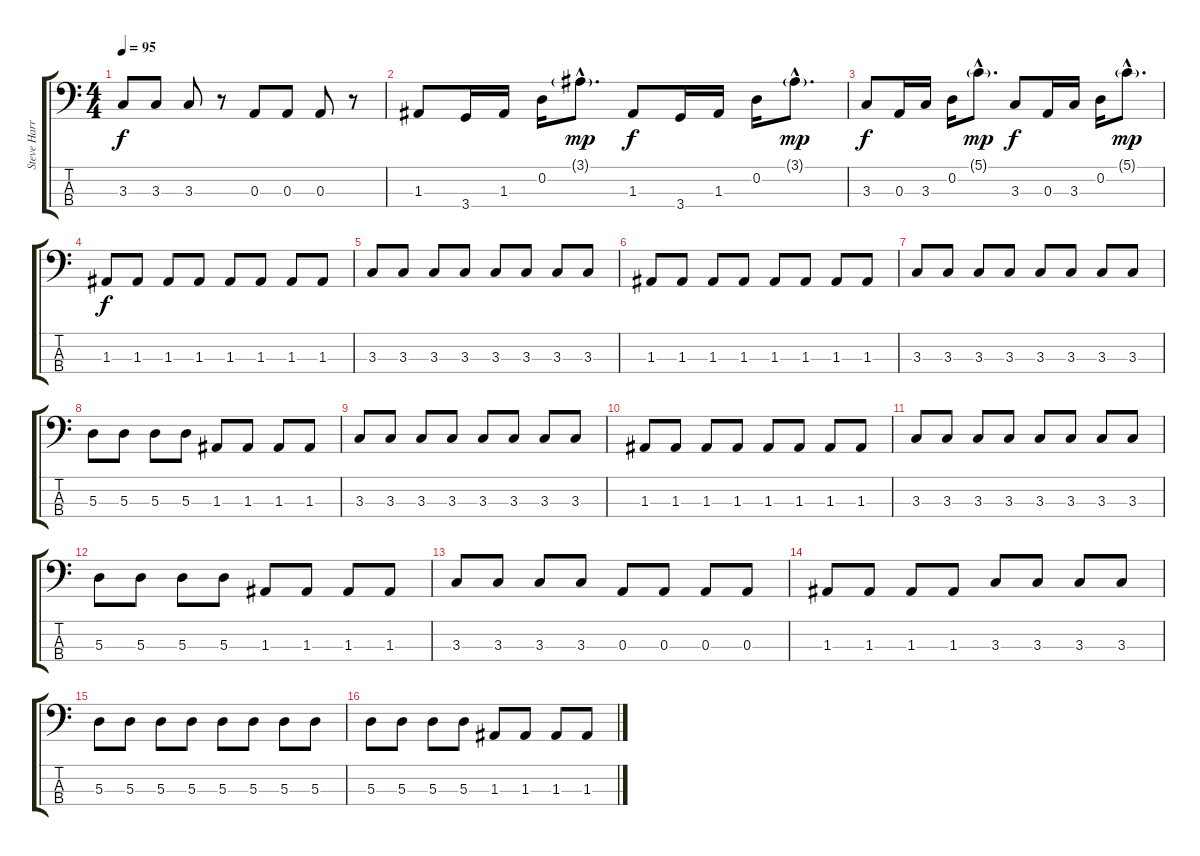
\track ("Steve Harris" "Steve Harr") {instrument electricbassfinger}
\staff {score tabs}
\tuning (G2 D2 A1 E1) {hide}
\ts (4 4)
\tempo 95
\clef f4
\ks c
3.3.8{dy f} 3.3.8 3.3.8 r.8 0.3.8 0.3.8 0.3.8 r.8 |
1.3.8 3.4.16 1.3.16 0.2.16 3.1{g hac}.8{d dy mp} 1.3.8{dy f} 3.4.16 1.3.16 0.2.16 3.1{g hac}.8{d dy mp} |
3.3.8{dy f} 0.3.16 3.3.16 0.2.16 5.1{g hac}.8{d dy mp} 3.3.8{dy f} 0.3.16 3.3.16 0.2.16 5.1{g hac}.8{d dy mp} |
1.3.8{dy f} 1.3.8 1.3.8 1.3.8 1.3.8 1.3.8 1.3.8 1.3.8 |
3.3.8 3.3.8 3.3.8 3.3.8 3.3.8 3.3.8 3.3.8 3.3.8 |
1.3.8 1.3.8 1.3.8 1.3.8 1.3.8 1.3.8 1.3.8 1.3.8 |
3.3.8 3.3.8 3.3.8 3.3.8 3.3.8 3.3.8 3.3.8 3.3.8 |
5.3.8 5.3.8 5.3.8 5.3.8 1.3.8 1.3.8 1.3.8 1.3.8 |
3.3.8 3.3.8 3.3.8 3.3.8 3.3.8 3.3.8 3.3.8 3.3.8 |
1.3.8 1.3.8 1.3.8 1.3.8 1.3.8 1.3.8 1.3.8 1.3.8 |
3.3.8 3.3.8 3.3.8 3.3.8 3.3.8 3.3.8 3.3.8 3.3.8 |
5.3.8 5.3.8 5.3.8 5.3.8 1.3.8 1.3.8 1.3.8 1.3.8 |
3.3.8 3.3.8 3.3.8 3.3.8 0.3.8 0.3.8 0.3.8 0.3.8 |
1.3.8 1.3.8 1.3.8 1.3.8 3.3.8 3.3.8 3.3.8 3.3.8 |
5.3.8 5.3.8 5.3.8 5.3.8 5.3.8 5.3.8 5.3.8 5.3.8 |
5.3.8 5.3.8 5.3.8 5.3.8 1.3.8 1.3.8 1.3.8 1.3.8
